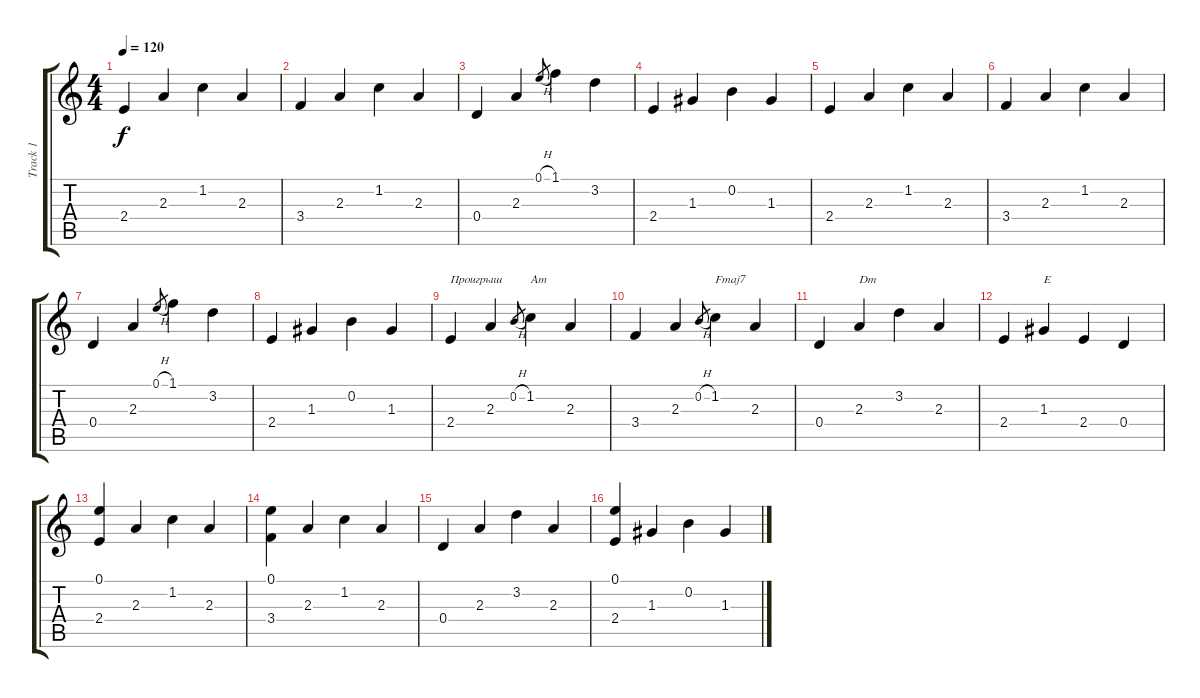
\track ("Track 1" "Track 1") {instrument acousticguitarsteel}
\staff {score tabs}
\tuning (E4 B3 G3 D3 A2 E2) {hide}
\ts (4 4)
\tempo 120
\clef g2
\ks c
2.4.4{dy f} 2.3.4 1.2.4 2.3.4 |
3.4.4 2.3.4 1.2.4 2.3.4 |
0.4.4 2.3.4 0.1{h}.8{gr} 1.1.4 3.2.4 |
2.4.4 1.3.4 0.2.4 1.3.4 |
2.4.4 2.3.4 1.2.4 2.3.4 |
3.4.4 2.3.4 1.2.4 2.3.4 |
0.4.4 2.3.4 0.1{h}.8{gr} 1.1.4 3.2.4 |
2.4.4 1.3.4 0.2.4 1.3.4 |
2.4.4{txt "Проигрыш"} 2.3.4 0.2{h}.8{gr} 1.2.4{txt "Am"} 2.3.4 |
3.4.4 2.3.4 0.2{h}.8{gr} 1.2.4{txt "Fmaj7"} 2.3.4 |
0.4.4 2.3.4{txt "Dm"} 3.2.4 2.3.4 |
2.4.4 1.3.4{txt "E"} 2.4.4 0.4.4 |
(0.1 2.4).4 2.3.4 1.2.4 2.3.4 |
(0.1 3.4).4 2.3.4 1.2.4 2.3.4 |
0.4.4 2.3.4 3.2.4 2.3.4 |
(0.1 2.4).4 1.3.4 0.2.4 1.3.4
